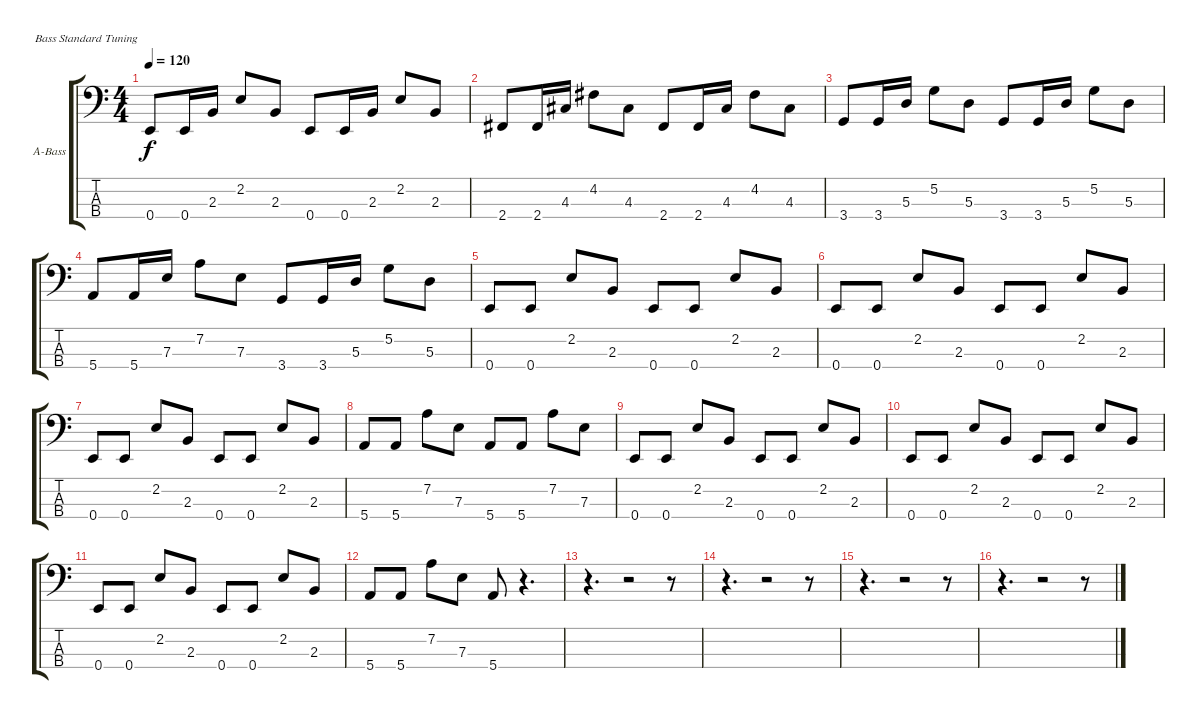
\bracketExtendMode groupsimilarinstruments
\firstSystemTrackNameOrientation horizontal
\otherSystemsTrackNameOrientation horizontal
\track ("" "A-Bass") {instrument lead2sawtooth}
\staff {score tabs}
\tuning (G2 D2 A1 E1)
\displaytranspose 12
\ts (4 4)
\tempo 120
\clef f4
\ks c
0.4.8{dy f} 0.4.16 2.3.16 2.2.8 2.3.8 0.4.8 0.4.16 2.3.16 2.2.8 2.3.8 |
2.4.8 2.4.16 4.3.16 4.2.8 4.3.8 2.4.8 2.4.16 4.3.16 4.2.8 4.3.8 |
3.4.8 3.4.16 5.3.16 5.2.8 5.3.8 3.4.8 3.4.16 5.3.16 5.2.8 5.3.8 |
5.4.8 5.4.16 7.3.16 7.2.8 7.3.8 3.4.8 3.4.16 5.3.16 5.2.8 5.3.8 |
0.4.8 0.4.8 2.2.8 2.3.8 0.4.8 0.4.8 2.2.8 2.3.8 |
0.4.8 0.4.8 2.2.8 2.3.8 0.4.8 0.4.8 2.2.8 2.3.8 |
0.4.8 0.4.8 2.2.8 2.3.8 0.4.8 0.4.8 2.2.8 2.3.8 |
5.4.8 5.4.8 7.2.8 7.3.8 5.4.8 5.4.8 7.2.8 7.3.8 |
0.4.8 0.4.8 2.2.8 2.3.8 0.4.8 0.4.8 2.2.8 2.3.8 |
0.4.8 0.4.8 2.2.8 2.3.8 0.4.8 0.4.8 2.2.8 2.3.8 |
0.4.8 0.4.8 2.2.8 2.3.8 0.4.8 0.4.8 2.2.8 2.3.8 |
5.4.8 5.4.8 7.2.8 7.3.8 5.4.8 r.4{d} |
r.4{d} r.2 r.8 |
r.4{d} r.2 r.8 |
r.4{d} r.2 r.8 |
r.4{d} r.2 r.8
